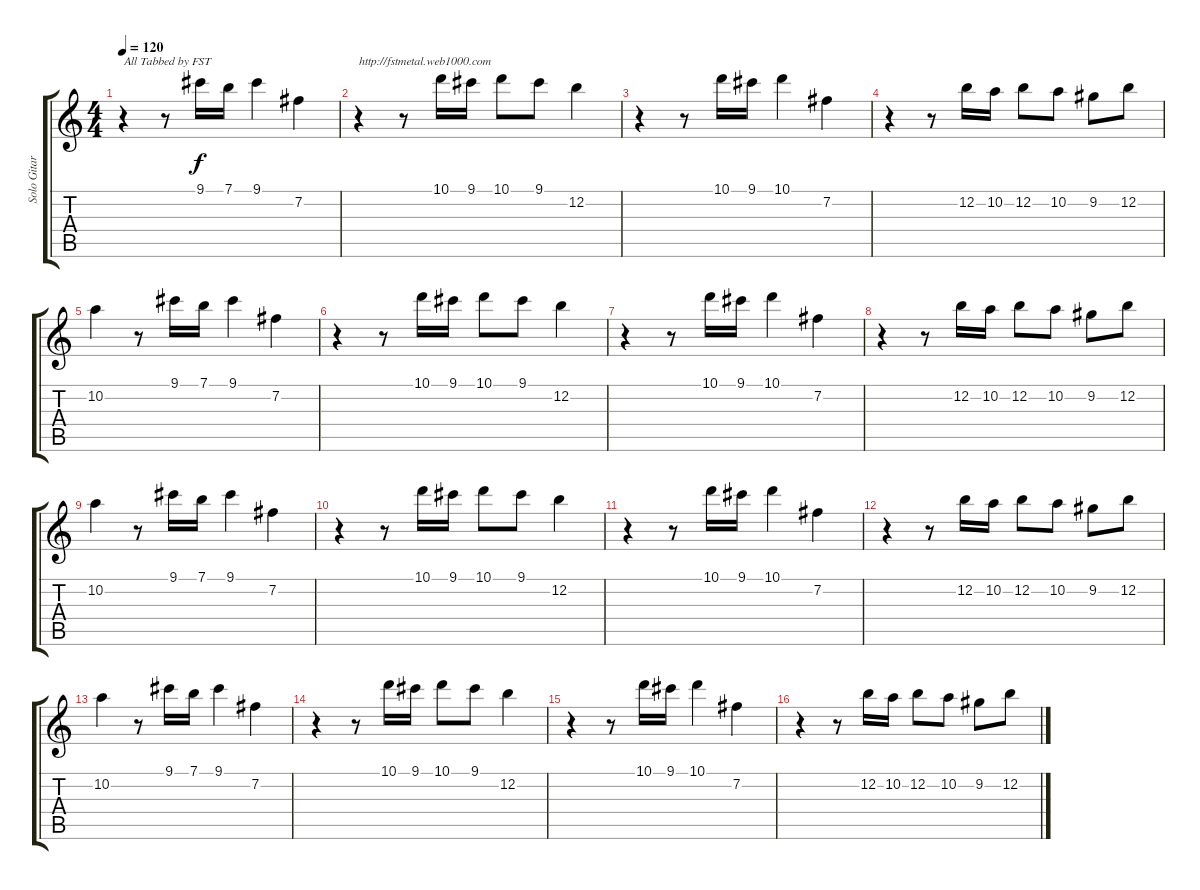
\track ("Solo Gitar" "Solo Gitar") {instrument overdrivenguitar}
\staff {score tabs}
\tuning (E4 B3 G3 D3 A2 E2) {hide}
\ts (4 4)
\tempo 120
\clef g2
\ks c
r.4{txt "All Tabbed by FST" dy f instrument overdrivenguitar} r.8 9.1.16 7.1.16 9.1.4 7.2.4 |
r.4{txt "http://fstmetal.web1000.com"} r.8 10.1.16 9.1.16 10.1.8 9.1.8 12.2.4 |
r.4 r.8 10.1.16 9.1.16 10.1.4 7.2.4 |
r.4 r.8 12.2.16 10.2.16 12.2.8 10.2.8 9.2.8 12.2.8 |
10.2.4 r.8 9.1.16 7.1.16 9.1.4 7.2.4 |
r.4 r.8 10.1.16 9.1.16 10.1.8 9.1.8 12.2.4 |
r.4 r.8 10.1.16 9.1.16 10.1.4 7.2.4 |
r.4 r.8 12.2.16 10.2.16 12.2.8 10.2.8 9.2.8 12.2.8 |
10.2.4 r.8 9.1.16 7.1.16 9.1.4 7.2.4 |
r.4 r.8 10.1.16 9.1.16 10.1.8 9.1.8 12.2.4 |
r.4 r.8 10.1.16 9.1.16 10.1.4 7.2.4 |
r.4 r.8 12.2.16 10.2.16 12.2.8 10.2.8 9.2.8 12.2.8 |
10.2.4 r.8 9.1.16 7.1.16 9.1.4 7.2.4 |
r.4 r.8 10.1.16 9.1.16 10.1.8 9.1.8 12.2.4 |
r.4 r.8 10.1.16 9.1.16 10.1.4 7.2.4 |
r.4 r.8 12.2.16 10.2.16 12.2.8 10.2.8 9.2.8 12.2.8
